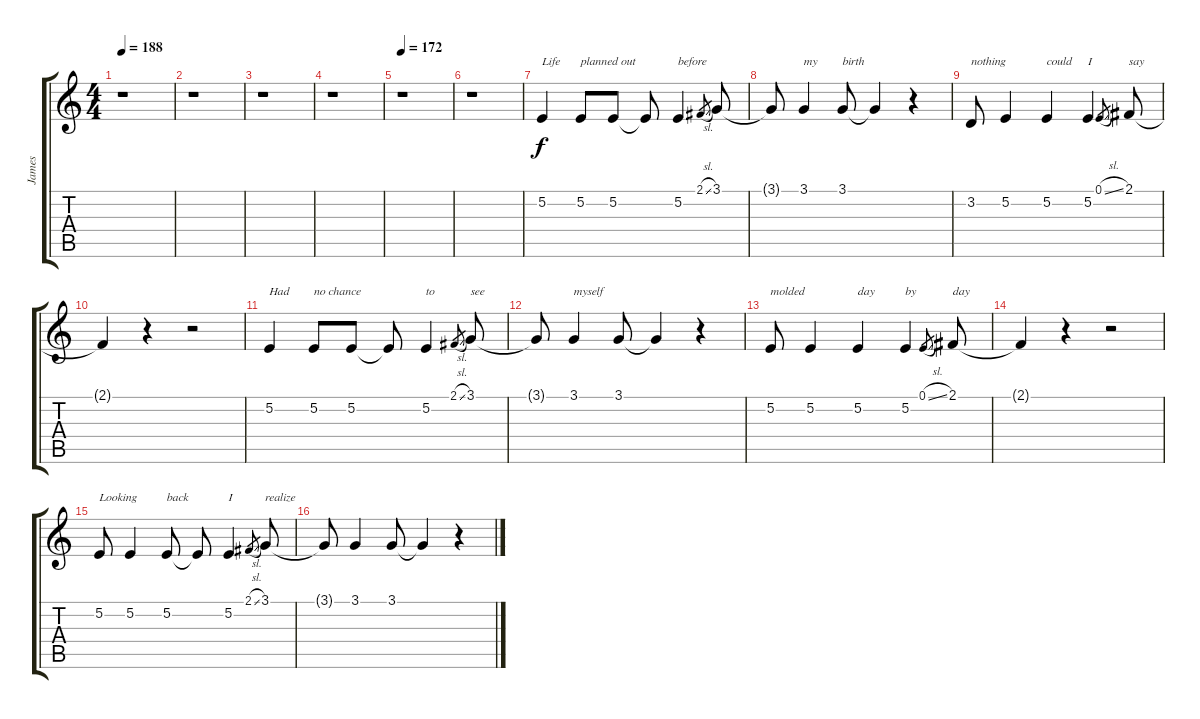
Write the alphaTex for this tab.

\track ("James" "James") {instrument lead6voice}
\staff {score tabs}
\tuning (E4 B3 G3 D3 A2 E2) {hide}
\ts (4 4)
\tempo 188
\clef g2
\ks c
r.1{dy f} |
r.1 |
r.1 |
r.1 |
\tempo 172
r.1 |
r.1 |
5.2.4{txt "Life"} 5.2.8{txt "planned out"} 5.2.8 5.2{t}.8 5.2.4{txt "before"} 2.1{sl}.8{gr} 3.1.8 |
3.1{t}.8 3.1.4{txt "my"} 3.1.8{txt "birth"} 3.1{t}.4 r.4 |
3.2.8{txt "nothing"} 5.2.4 5.2.4{txt "could"} 5.2.4{txt "I"} 0.1{sl}.8{gr} 2.1.8{txt "say"} |
2.1{t}.4 r.4 r.2 |
5.2.4{txt "Had"} 5.2.8{txt "no chance"} 5.2.8 5.2{t}.8 5.2.4{txt "to"} 2.1{sl}.8{gr} 3.1.8{txt "see"} |
3.1{t}.8 3.1.4{txt "myself"} 3.1.8 3.1{t}.4 r.4 |
5.2.8{txt "molded"} 5.2.4 5.2.4{txt "day"} 5.2.4{txt "by"} 0.1{sl}.8{gr} 2.1.8{txt "day"} |
2.1{t}.4 r.4 r.2 |
5.2.8{txt "Looking"} 5.2.4 5.2.8{txt "back"} 5.2{t}.8 5.2.4{txt "I"} 2.1{sl}.8{gr} 3.1.8{txt "realize"} |
3.1{t}.8 3.1.4 3.1.8 3.1{t}.4 r.4
